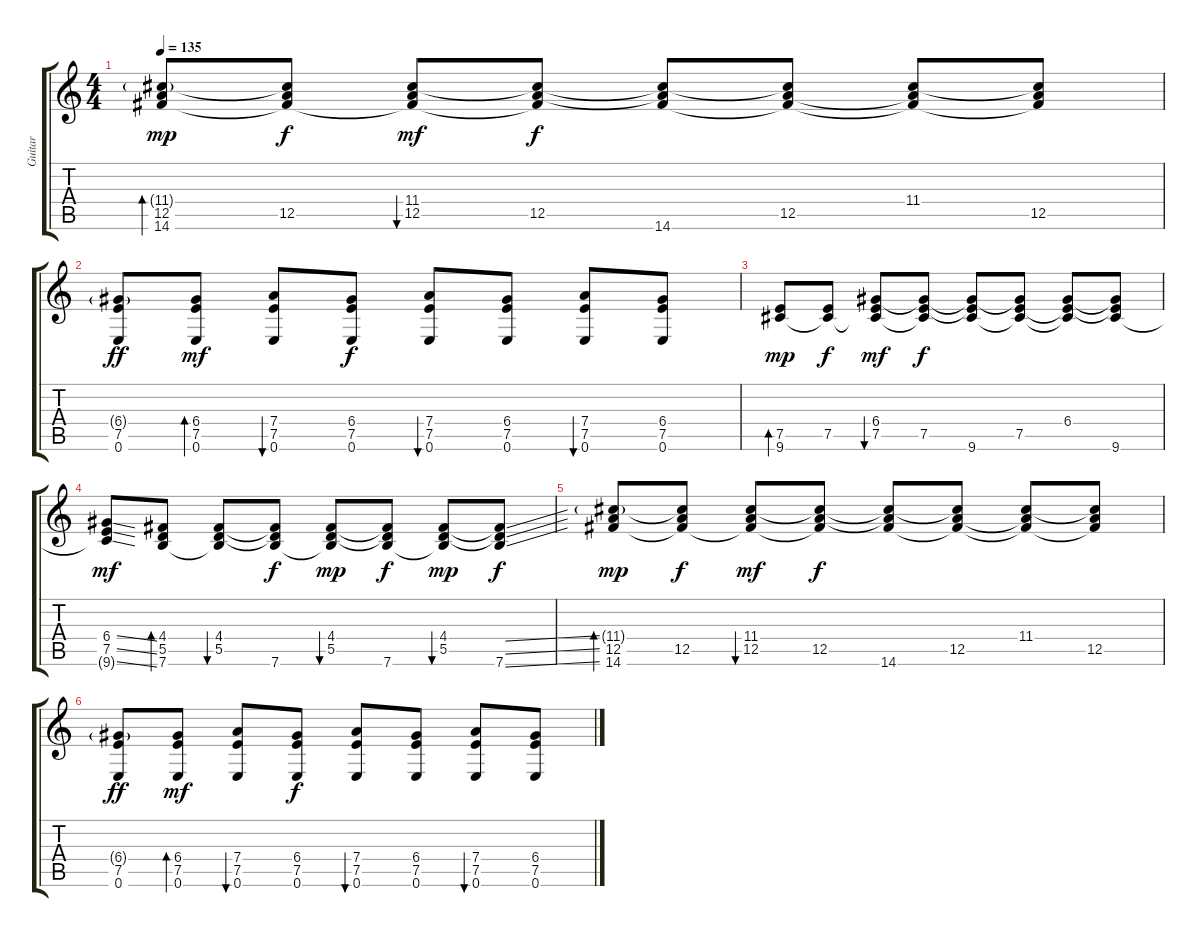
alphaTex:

\track ("Guitar" "Guitar") {instrument acousticguitarsteel}
\staff {score tabs}
\tuning (E4 B3 G3 D3 A2 E2) {hide}
\ts (4 4)
\tempo 135
\clef g2
\ks c
(11.4{g} 12.5 14.6).8{bd 60 dy mp} (11.4{t} 12.5 14.6{t}).8{dy f} (11.4 12.5 14.6{t}).8{bu 60 dy mf} (11.4{t} 12.5 14.6{t}).8{dy f} (11.4{t} 12.5{t} 14.6).8 (11.4{t} 12.5 14.6{t}).8 (11.4 12.5{t} 14.6{t}).8 (11.4{t} 12.5 14.6{t}).8 |
(6.4{g} 7.5 0.6).8{dy ff} (6.4 7.5 0.6).8{bd 60 dy mf} (7.4 7.5 0.6).8{bu 60} (6.4 7.5 0.6).8{dy f} (7.4 7.5 0.6).8{bu 60} (6.4 7.5 0.6).8 (7.4 7.5 0.6).8{bu 60} (6.4 7.5 0.6).8 |
(7.5 9.6).8{bd 60 dy mp} (7.5 9.6{t}).8{dy f} (6.4 7.5 9.6{t}).8{bu 60 dy mf} (6.4{t} 7.5 9.6{t}).8{dy f} (6.4{t} 7.5{t} 9.6).8 (6.4{t} 7.5 9.6{t}).8 (6.4 7.5{t} 9.6{t}).8 (6.4{t} 7.5{t} 9.6).8 |
(6.4{ss} 7.5{ss} 9.6{ss t}).8{dy mf} (4.4 5.5 7.6).8{bd 60} (4.4 5.5 7.6{t}).8{bu 60} (4.4{t} 5.5{t} 7.6).8{dy f} (4.4 5.5 7.6{t}).8{bu 60 dy mp} (4.4{t} 5.5{t} 7.6).8{dy f} (4.4 5.5 7.6{t}).8{bu 60 dy mp} (4.4{ss t} 5.5{ss t} 7.6{ss}).8{dy f} |
(11.4{g} 12.5 14.6).8{bd 60 dy mp} (11.4{t} 12.5 14.6{t}).8{dy f} (11.4 12.5 14.6{t}).8{bu 60 dy mf} (11.4{t} 12.5 14.6{t}).8{dy f} (11.4{t} 12.5{t} 14.6).8 (11.4{t} 12.5 14.6{t}).8 (11.4 12.5{t} 14.6{t}).8 (11.4{t} 12.5 14.6{t}).8 |
(6.4{g} 7.5 0.6).8{dy ff} (6.4 7.5 0.6).8{bd 60 dy mf} (7.4 7.5 0.6).8{bu 60} (6.4 7.5 0.6).8{dy f} (7.4 7.5 0.6).8{bu 60} (6.4 7.5 0.6).8 (7.4 7.5 0.6).8{bu 60} (6.4 7.5 0.6).8
